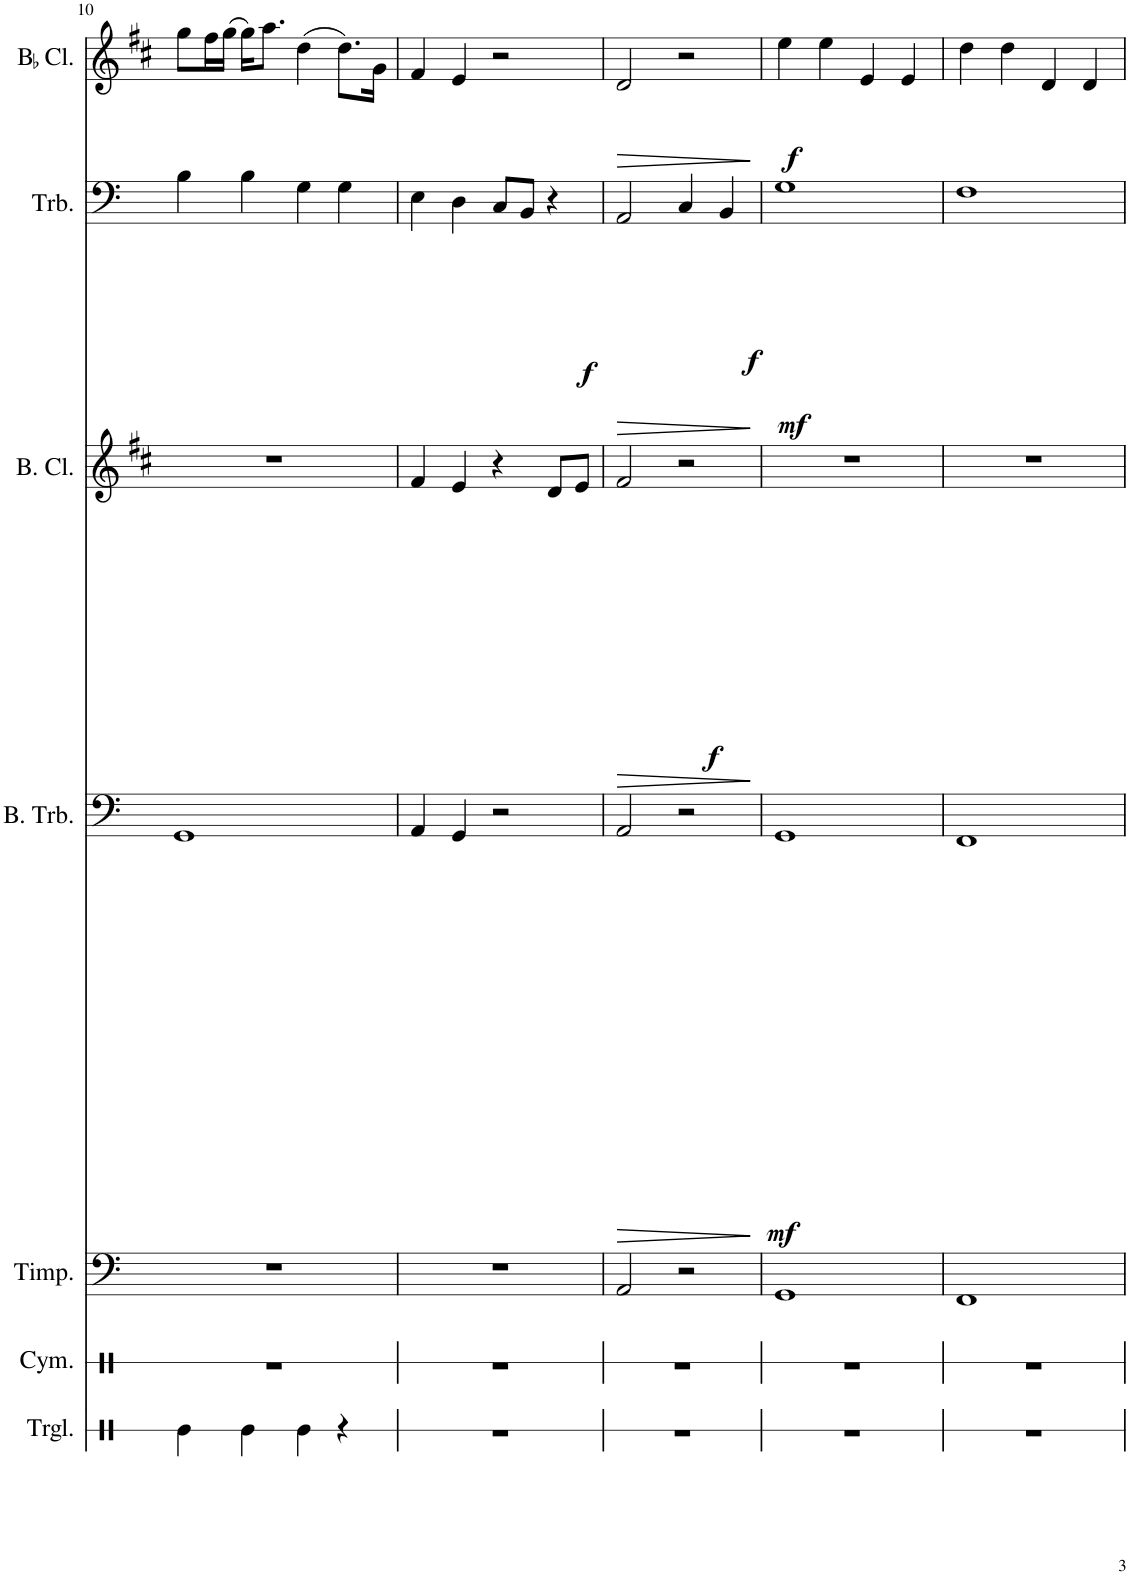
**kern	**kern	**kern	**kern	**dynam	**kern	**dynam	**kern	**dynam	**kern	**dynam
*part7	*part6	*part5	*part4	*part4	*part3	*part3	*part2	*part2	*part1	*part1
*staff7	*staff6	*staff5	*staff4	*staff4	*staff3	*staff3	*staff2	*staff2	*staff1	*staff1
*I"Triangle	*I"Cymbal	*I"Timpani	*I"Bass Trombone	*	*I"Bass Clarinet	*	*I"Trombone	*	*I"BaccidentalFlat Clarinet	*
*I'Trgl.	*I'Cym.	*I'Timp.	*I'B. Trb.	*	*I'B. Cl.	*	*I'Trb.	*	*I'BaccidentalFlat Cl.	*
!!LO:PB:g=z
*clefX	*clefX	*clefF4	*clefF4	*	*clefG2	*	*clefF4	*	*clefG2	*
*	*	*	*	*	*Trd8c14	*	*	*	*Trd1c2	*
*k[]	*k[]	*k[]	*k[]	*	*k[f#c#]	*	*k[]	*	*k[f#c#]	*
*M4/4	*M4/4	*M4/4	*M4/4	*	*M4/4	*	*M4/4	*	*M4/4	*
=10	=10	=10	=10	=10	=10	=10	=10	=10	=10	=10
4Re\	1r	1r	1GG	.	1r	.	4B\	.	8gg\L	.
.	.	.	.	.	.	.	.	.	16ff#\L	.
.	.	.	.	.	.	.	.	.	(16gg\JJ	.
4Re\	.	.	.	.	.	.	4B\	.	16gg\KL)	.
.	.	.	.	.	.	.	.	.	8.aa\J	.
4Re\	.	.	.	.	.	.	4G\	.	(4dd\	.
4r	.	.	.	.	.	.	4G\	.	8.dd\L)	.
.	.	.	.	.	.	.	.	.	16g\Jk	.
=11	=11	=11	=11	=11	=11	=11	=11	=11	=11	=11
1r	1r	1r	4AA/	.	4f#/	.	4E\	.	4f#/	.
.	.	.	4GG/	.	4e/	.	4D\	.	4e/	.
!	!	!	!	!	!	!	!	!LO:DY:b	!	!
.	.	.	2r	.	4r	.	8C/L	f	2r	.
.	.	.	.	.	.	.	8BB/J	.	.	.
.	.	.	.	.	8d/L	.	4r	.	.	.
!	!	!	!	!	!	!LO:DY:b	!	!	!	!
.	.	.	.	.	8e/J	f	.	.	.	.
=12	=12	=12	=12	=12	=12	=12	=12	=12	=12	=12
!	!	!	!	!LO:HP:b	!	!LO:HP:b	!	!LO:HP:b	!	!LO:HP:b
1r	1r	2AA/	2AA/	>	2f#/	>	2AA/	>	2d/	>
!	!	!	!	!	!	!	!	!LO:DY:b	!	!
.	.	2r	2r	.	2r	.	4C/	f	2r	.
.	.	.	.	.	.	.	4BB/	.	.	.
.	.	.	.	]	.	]	.	]	.	]
=13	=13	=13	=13	=13	=13	=13	=13	=13	=13	=13
!	!	!	!	!LO:DY:b	!	!	!	!LO:DY:b	!	!LO:DY:b
1r	1r	1GG	1GG	mf	1r	.	1G	mf	4ee\	f
.	.	.	.	.	.	.	.	.	4ee\	.
.	.	.	.	.	.	.	.	.	4e/	.
.	.	.	.	.	.	.	.	.	4e/	.
=14	=14	=14	=14	=14	=14	=14	=14	=14	=14	=14
1r	1r	1FF	1FF	.	1r	.	1F	.	4dd\	.
.	.	.	.	.	.	.	.	.	4dd\	.
.	.	.	.	.	.	.	.	.	4d/	.
.	.	.	.	.	.	.	.	.	4d/	.
=	=	=	=	=	=	=	=	=	=	=
*-	*-	*-	*-	*-	*-	*-	*-	*-	*-	*-
